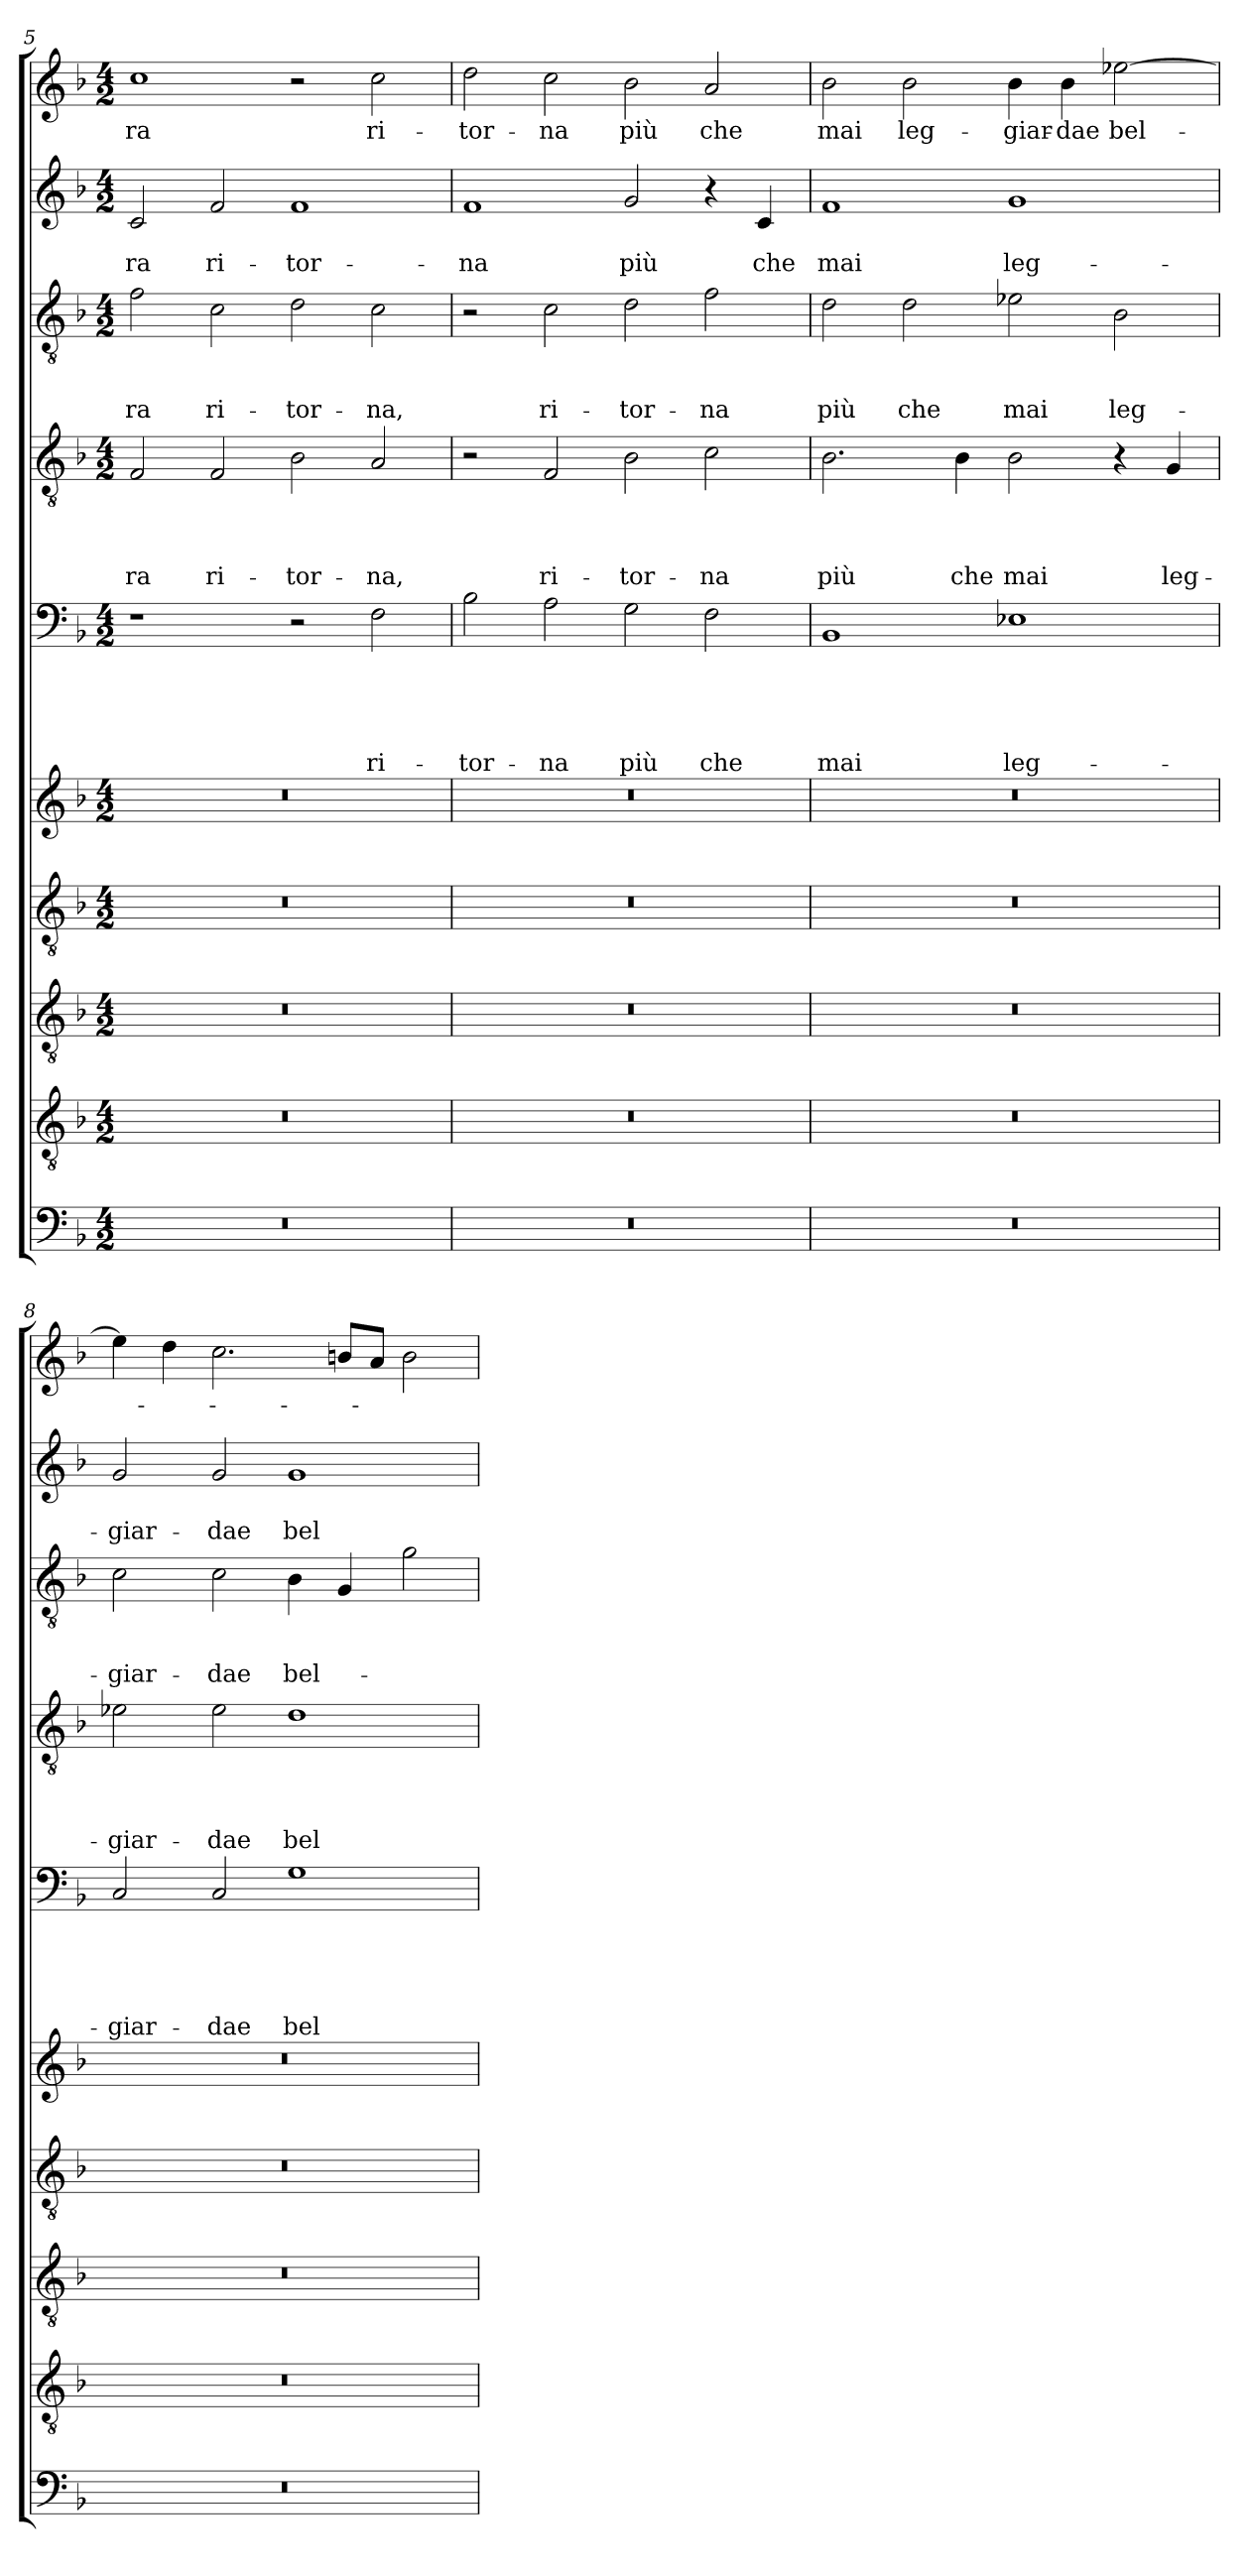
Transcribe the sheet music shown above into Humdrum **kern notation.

**kern	**kern	**kern	**kern	**kern	**kern	**text	**text	**text	**text	**text	**kern	**text	**text	**text	**text	**kern	**text	**text	**text	**kern	**text	**text	**kern	**text
*part10	*part9	*part8	*part7	*part6	*part5	*part5	*part5	*part5	*part5	*part5	*part4	*part4	*part4	*part4	*part4	*part3	*part3	*part3	*part3	*part2	*part2	*part2	*part1	*part1
*staff10	*staff9	*staff8	*staff7	*staff6	*staff5	*staff5	*staff5	*staff5	*staff5	*staff5	*staff4	*staff4	*staff4	*staff4	*staff4	*staff3	*staff3	*staff3	*staff3	*staff2	*staff2	*staff2	*staff1	*staff1
*clefF4	*clefGv2	*clefGv2	*clefGv2	*clefG2	*clefF4	*	*	*	*	*	*clefGv2	*	*	*	*	*clefGv2	*	*	*	*clefG2	*	*	*clefG2	*
*k[b-]	*k[b-]	*k[b-]	*k[b-]	*k[b-]	*k[b-]	*	*	*	*	*	*k[b-]	*	*	*	*	*k[b-]	*	*	*	*k[b-]	*	*	*k[b-]	*
*F:	*F:	*F:	*F:	*F:	*F:	*	*	*	*	*	*F:	*	*	*	*	*F:	*	*	*	*F:	*	*	*F:	*
*M4/2	*M4/2	*M4/2	*M4/2	*M4/2	*M4/2	*	*	*	*	*	*M4/2	*	*	*	*	*M4/2	*	*	*	*M4/2	*	*	*M4/2	*
=5	=5	=5	=5	=5	=5	=5	=5	=5	=5	=5	=5	=5	=5	=5	=5	=5	=5	=5	=5	=5	=5	=5	=5	=5
0r	0r	0r	0r	0r	1r	.	.	.	.	.	2F/	.	.	.	-ra	2f\	.	.	-ra	2c/	.	-ra	1cc	-ra
.	.	.	.	.	.	.	.	.	.	.	2F/	.	.	.	ri-	2c\	.	.	ri-	2f/	.	ri-	.	.
.	.	.	.	.	2r	.	.	.	.	.	2B-\	.	.	.	-tor-	2d\	.	.	-tor-	1f	.	-tor-	2r	.
.	.	.	.	.	2F\	.	.	.	.	ri-	2A/	.	.	.	-na,	2c\	.	.	-na,	.	.	.	2cc\	ri-
=6	=6	=6	=6	=6	=6	=6	=6	=6	=6	=6	=6	=6	=6	=6	=6	=6	=6	=6	=6	=6	=6	=6	=6	=6
0r	0r	0r	0r	0r	2B-\	.	.	.	.	-tor-	2r	.	.	.	.	2r	.	.	.	1f	.	-na	2dd\	-tor-
.	.	.	.	.	2A\	.	.	.	.	-na	2F/	.	.	.	ri-	2c\	.	.	ri-	.	.	.	2cc\	-na
.	.	.	.	.	2G\	.	.	.	.	più	2B-\	.	.	.	-tor-	2d\	.	.	-tor-	2g/	.	più	2b-\	più
.	.	.	.	.	2F\	.	.	.	.	che	2c\	.	.	.	-na	2f\	.	.	-na	4r	.	.	2a/	che
.	.	.	.	.	.	.	.	.	.	.	.	.	.	.	.	.	.	.	.	4c/	.	che	.	.
!!LO:LB:g=z
=7	=7	=7	=7	=7	=7	=7	=7	=7	=7	=7	=7	=7	=7	=7	=7	=7	=7	=7	=7	=7	=7	=7	=7	=7
0r	0r	0r	0r	0r	1BB-	.	.	.	.	mai	2.B-\	.	.	.	più	2d\	.	.	più	1f	.	mai	2b-\	mai
.	.	.	.	.	.	.	.	.	.	.	.	.	.	.	.	2d\	.	.	che	.	.	.	2b-\	leg-
.	.	.	.	.	.	.	.	.	.	.	4B-\	.	.	.	che	.	.	.	.	.	.	.	.	.
.	.	.	.	.	1E-X	.	.	.	.	leg-	2B-\	.	.	.	mai	2e-X\	.	.	mai	1g	.	leg-	4b-\	-giar-
.	.	.	.	.	.	.	.	.	.	.	.	.	.	.	.	.	.	.	.	.	.	.	4b-\	-dae
.	.	.	.	.	.	.	.	.	.	.	4r	.	.	.	.	2B-\	.	.	leg-	.	.	.	[2ee-X\	bel-
.	.	.	.	.	.	.	.	.	.	.	4G/	.	.	.	leg-	.	.	.	.	.	.	.	.	.
=8	=8	=8	=8	=8	=8	=8	=8	=8	=8	=8	=8	=8	=8	=8	=8	=8	=8	=8	=8	=8	=8	=8	=8	=8
0r	0r	0r	0r	0r	2C/	.	.	.	.	-giar-	2e-X\	.	.	.	-giar-	2c\	.	.	-giar-	2g/	.	-giar-	4ee-\]	.
.	.	.	.	.	.	.	.	.	.	.	.	.	.	.	.	.	.	.	.	.	.	.	4dd\	.
.	.	.	.	.	2C/	.	.	.	.	-dae	2e-\	.	.	.	-dae	2c\	.	.	-dae	2g/	.	-dae	2.cc\	.
.	.	.	.	.	1G	.	.	.	.	bel-	1d	.	.	.	bel-	4B-\	.	.	bel-	1g	.	bel-	.	.
.	.	.	.	.	.	.	.	.	.	.	.	.	.	.	.	4G/	.	.	.	.	.	.	8bn/L	.
.	.	.	.	.	.	.	.	.	.	.	.	.	.	.	.	.	.	.	.	.	.	.	8a/J	.
.	.	.	.	.	.	.	.	.	.	.	.	.	.	.	.	2g\	.	.	.	.	.	.	2b\	.
=	=	=	=	=	=	=	=	=	=	=	=	=	=	=	=	=	=	=	=	=	=	=	=	=
*-	*-	*-	*-	*-	*-	*-	*-	*-	*-	*-	*-	*-	*-	*-	*-	*-	*-	*-	*-	*-	*-	*-	*-	*-
